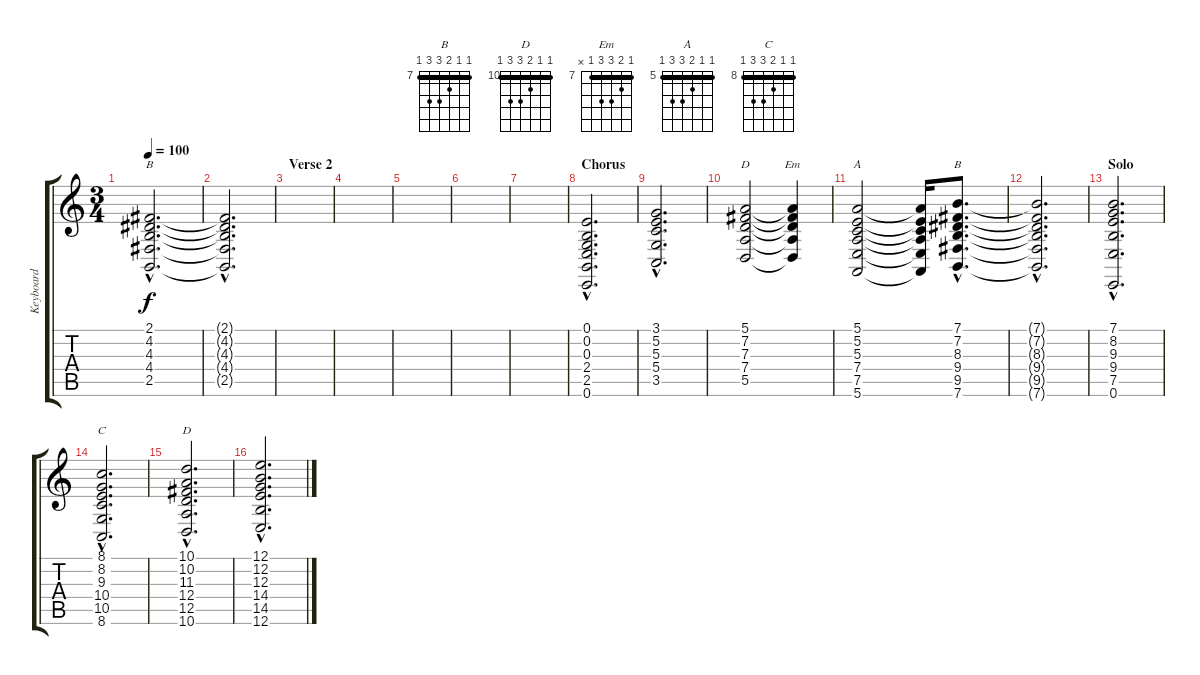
\track ("Keyboard" "Keyboard") {instrument synthstrings2}
\staff {score tabs}
\tuning (E4 B3 G3 D3 A2 E2) {hide}
\chord ("B" 2 4 4 4 2 x) {barre 2}
\chord ("D" 5 7 7 7 5 x) {firstfret 5 barre 5}
\chord ("Em" 7 8 9 9 7 x) {firstfret 7 barre 7}
\chord ("A" 5 5 6 7 7 5) {firstfret 5 barre 5}
\chord ("B" 7 7 8 9 9 7) {firstfret 7 barre 7}
\chord ("C" 8 8 9 10 10 8) {firstfret 8 barre 8}
\chord ("D" 10 10 11 12 12 10) {firstfret 10 barre 10}
\ts (3 4)
\tempo 100
\clef g2
\ks c
(2.1{hac} 4.2{hac} 4.3{hac} 4.4{hac} 2.5{hac}).2{d ch "B" dy f} |
(2.1{hac t} 4.2{hac t} 4.3{hac t} 4.4{hac t} 2.5{hac t}).2{d} |
\section ("" "Verse 2")
|
|
|
|
|
\section ("" "Chorus")
(0.1{hac} 0.2{hac} 0.3{hac} 2.4{hac} 2.5{hac} 0.6{hac}).2{d} |
(3.1{hac} 5.2{hac} 5.3{hac} 5.4{hac} 3.5{hac}).2{d} |
(5.1 7.2 7.3 7.4 5.5).2{ch "D"} (5.1{t} 7.2{t} 7.3{t} 7.4{t} 5.5{t}).4{ch "Em"} |
(5.1 5.2 5.3 7.4 7.5 5.6).2{ch "A"} (5.1{t} 5.2{t} 5.3{t} 7.4{t} 7.5{t} 5.6{t}).16 (7.1{hac} 7.2{hac} 8.3{hac} 9.4{hac} 9.5{hac} 7.6{hac}).8{d ch "B"} |
(7.1{hac t} 7.2{hac t} 8.3{hac t} 9.4{hac t} 9.5{hac t} 7.6{hac t}).2{d} |
\section ("" "Solo")
(7.1{hac} 8.2{hac} 9.3{hac} 9.4{hac} 7.5{hac} 0.6{hac}).2{d} |
(8.1{hac} 8.2{hac} 9.3{hac} 10.4{hac} 10.5{hac} 8.6{hac}).2{d ch "C"} |
(10.1{hac} 10.2{hac} 11.3{hac} 12.4{hac} 12.5{hac} 10.6{hac}).2{d ch "D"} |
(12.1{hac} 12.2{hac} 12.3{hac} 14.4{hac} 14.5{hac} 12.6{hac}).2{d}
